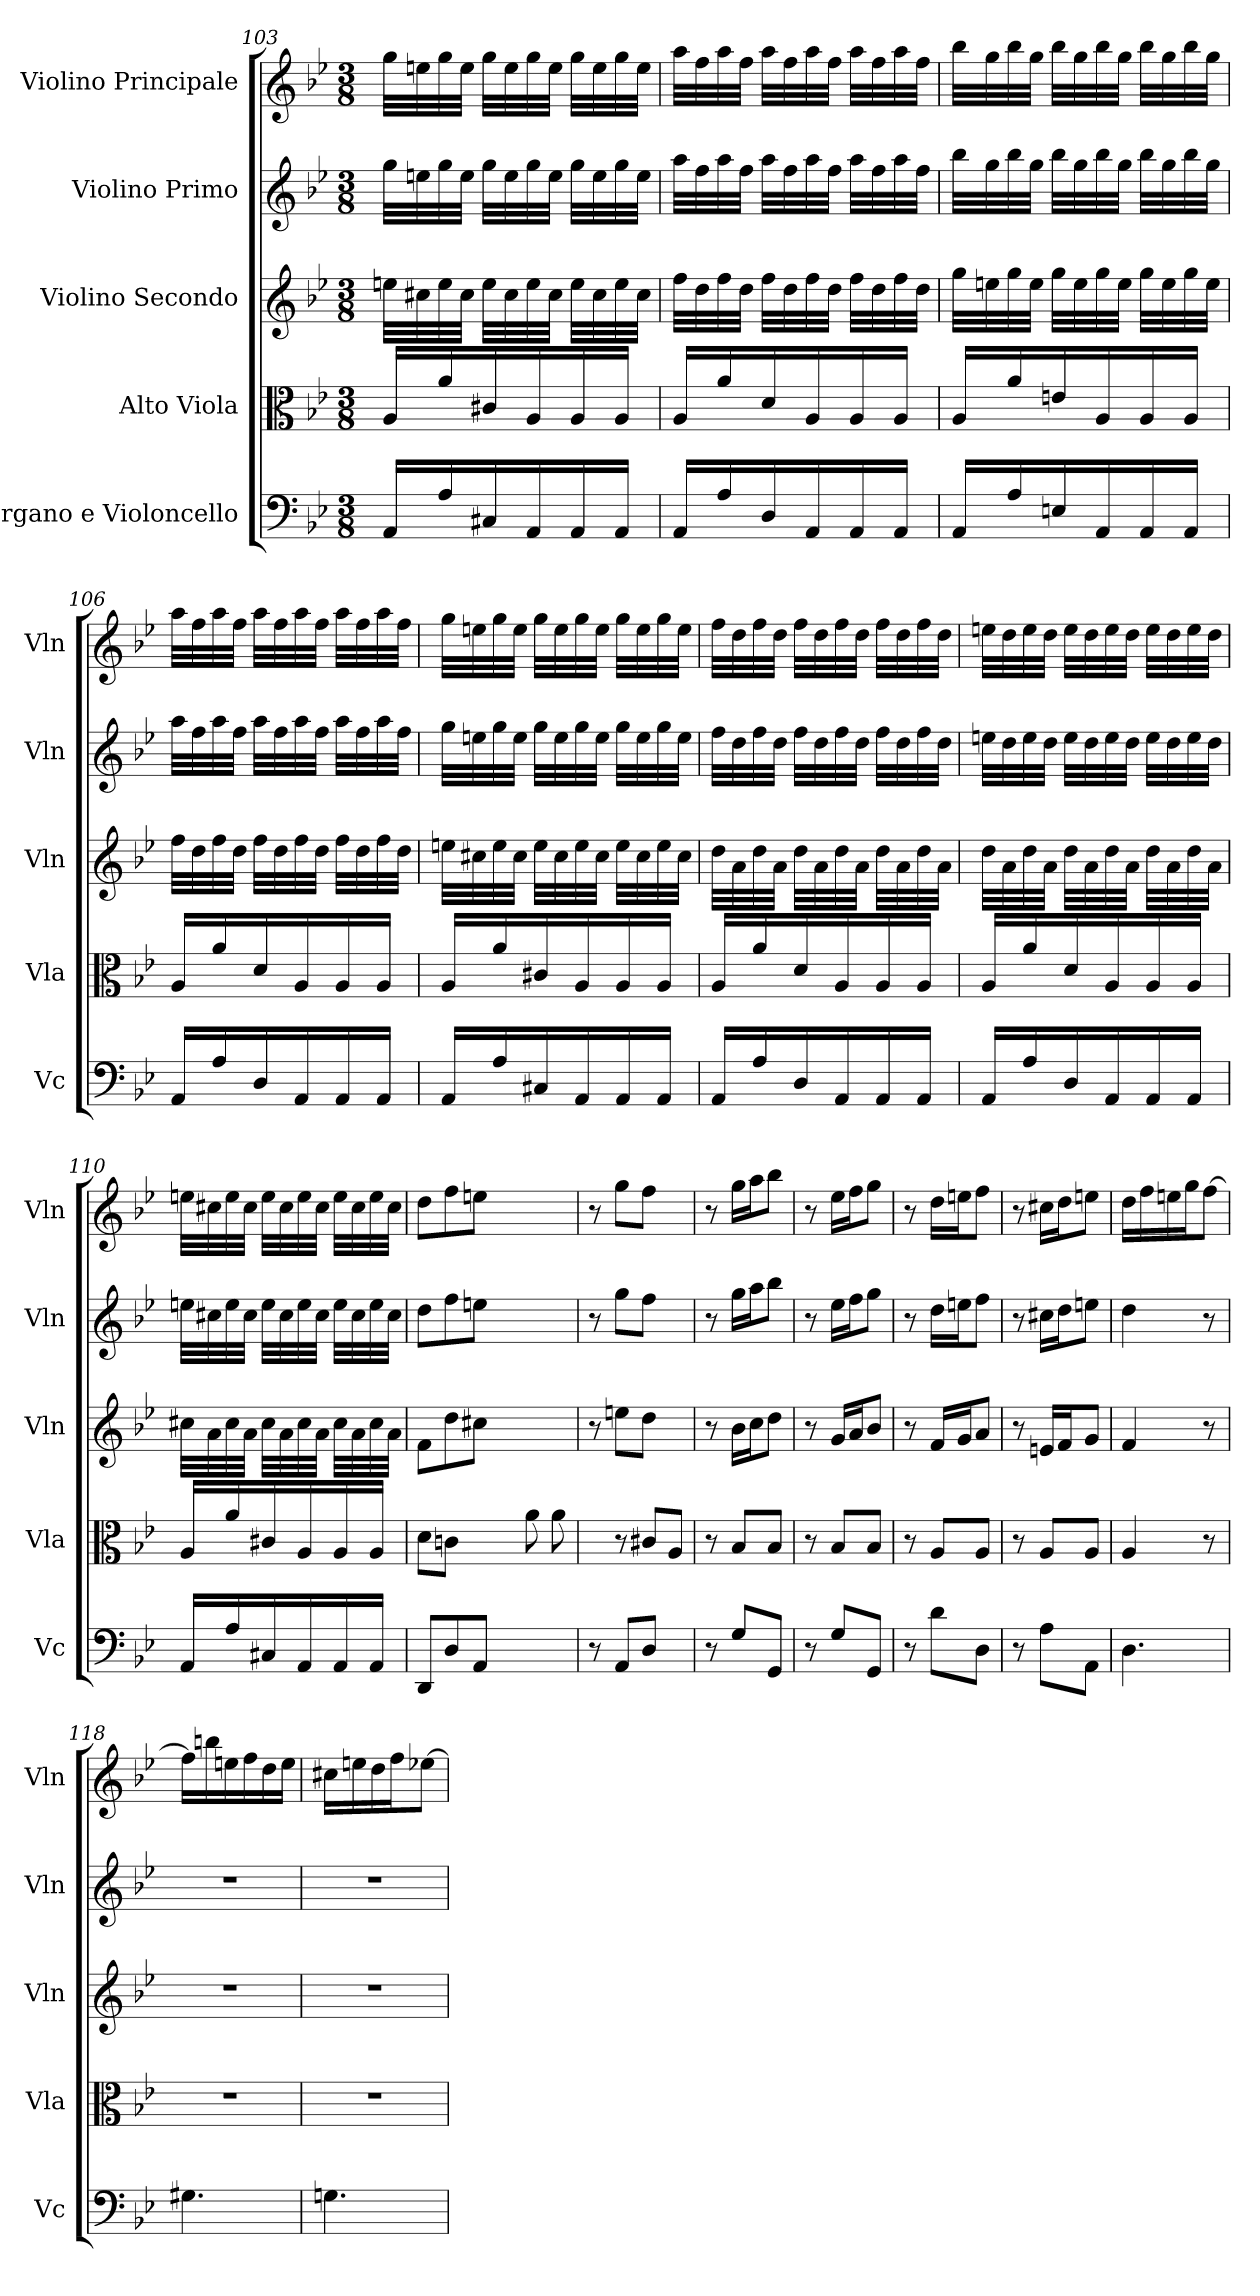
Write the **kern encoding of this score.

**kern	**kern	**kern	**kern	**kern
*part5	*part4	*part3	*part2	*part1
*staff5	*staff4	*staff3	*staff2	*staff1
*I"Organo e Violoncello	*I"Alto Viola	*I"Violino Secondo	*I"Violino Primo	*I"Violino Principale
*I'Vc	*I'Vla	*I'Vln	*I'Vln	*I'Vln
*clefF4	*clefC3	*clefG2	*clefG2	*clefG2
*k[b-e-]	*k[b-e-]	*k[b-e-]	*k[b-e-]	*k[b-e-]
*M3/8	*M3/8	*M3/8	*M3/8	*M3/8
=103	=103	=103	=103	=103
16AA/LL	16A/LL	32een\LLL	32gg\LLL	32gg\LLL
.	.	32cc#X\	32een\	32een\
16A/	16a/	32ee\	32gg\	32gg\
.	.	32cc#\JJJ	32ee\JJJ	32ee\JJJ
16C#X/	16c#X/	32ee\LLL	32gg\LLL	32gg\LLL
.	.	32cc#\	32ee\	32ee\
16AA/	16A/	32ee\	32gg\	32gg\
.	.	32cc#\JJJ	32ee\JJJ	32ee\JJJ
16AA/	16A/	32ee\LLL	32gg\LLL	32gg\LLL
.	.	32cc#\	32ee\	32ee\
16AA/JJ	16A/JJ	32ee\	32gg\	32gg\
.	.	32cc#\JJJ	32ee\JJJ	32ee\JJJ
=104	=104	=104	=104	=104
16AA/LL	16A/LL	32ff\LLL	32aa\LLL	32aa\LLL
.	.	32dd\	32ff\	32ff\
16A/	16a/	32ff\	32aa\	32aa\
.	.	32dd\JJJ	32ff\JJJ	32ff\JJJ
16D/	16d/	32ff\LLL	32aa\LLL	32aa\LLL
.	.	32dd\	32ff\	32ff\
16AA/	16A/	32ff\	32aa\	32aa\
.	.	32dd\JJJ	32ff\JJJ	32ff\JJJ
16AA/	16A/	32ff\LLL	32aa\LLL	32aa\LLL
.	.	32dd\	32ff\	32ff\
16AA/JJ	16A/JJ	32ff\	32aa\	32aa\
.	.	32dd\JJJ	32ff\JJJ	32ff\JJJ
=105	=105	=105	=105	=105
16AA/LL	16A/LL	32gg\LLL	32bb-\LLL	32bb-\LLL
.	.	32een\	32gg\	32gg\
16A/	16a/	32gg\	32bb-\	32bb-\
.	.	32ee\JJJ	32gg\JJJ	32gg\JJJ
16En/	16en/	32gg\LLL	32bb-\LLL	32bb-\LLL
.	.	32ee\	32gg\	32gg\
16AA/	16A/	32gg\	32bb-\	32bb-\
.	.	32ee\JJJ	32gg\JJJ	32gg\JJJ
16AA/	16A/	32gg\LLL	32bb-\LLL	32bb-\LLL
.	.	32ee\	32gg\	32gg\
16AA/JJ	16A/JJ	32gg\	32bb-\	32bb-\
.	.	32ee\JJJ	32gg\JJJ	32gg\JJJ
=106	=106	=106	=106	=106
16AA/LL	16A/LL	32ff\LLL	32aa\LLL	32aa\LLL
.	.	32dd\	32ff\	32ff\
16A/	16a/	32ff\	32aa\	32aa\
.	.	32dd\JJJ	32ff\JJJ	32ff\JJJ
16D/	16d/	32ff\LLL	32aa\LLL	32aa\LLL
.	.	32dd\	32ff\	32ff\
16AA/	16A/	32ff\	32aa\	32aa\
.	.	32dd\JJJ	32ff\JJJ	32ff\JJJ
16AA/	16A/	32ff\LLL	32aa\LLL	32aa\LLL
.	.	32dd\	32ff\	32ff\
16AA/JJ	16A/JJ	32ff\	32aa\	32aa\
.	.	32dd\JJJ	32ff\JJJ	32ff\JJJ
=107	=107	=107	=107	=107
16AA/LL	16A/LL	32een\LLL	32gg\LLL	32gg\LLL
.	.	32cc#X\	32een\	32een\
16A/	16a/	32ee\	32gg\	32gg\
.	.	32cc#\JJJ	32ee\JJJ	32ee\JJJ
16C#X/	16c#X/	32ee\LLL	32gg\LLL	32gg\LLL
.	.	32cc#\	32ee\	32ee\
16AA/	16A/	32ee\	32gg\	32gg\
.	.	32cc#\JJJ	32ee\JJJ	32ee\JJJ
16AA/	16A/	32ee\LLL	32gg\LLL	32gg\LLL
.	.	32cc#\	32ee\	32ee\
16AA/JJ	16A/JJ	32ee\	32gg\	32gg\
.	.	32cc#\JJJ	32ee\JJJ	32ee\JJJ
=108	=108	=108	=108	=108
16AA/LL	16A/LL	32dd\LLL	32ff\LLL	32ff\LLL
.	.	32a\	32dd\	32dd\
16A/	16a/	32dd\	32ff\	32ff\
.	.	32a\JJJ	32dd\JJJ	32dd\JJJ
16D/	16d/	32dd\LLL	32ff\LLL	32ff\LLL
.	.	32a\	32dd\	32dd\
16AA/	16A/	32dd\	32ff\	32ff\
.	.	32a\JJJ	32dd\JJJ	32dd\JJJ
16AA/	16A/	32dd\LLL	32ff\LLL	32ff\LLL
.	.	32a\	32dd\	32dd\
16AA/JJ	16A/JJ	32dd\	32ff\	32ff\
.	.	32a\JJJ	32dd\JJJ	32dd\JJJ
=109	=109	=109	=109	=109
16AA/LL	16A/LL	32dd\LLL	32een\LLL	32een\LLL
.	.	32a\	32dd\	32dd\
16A/	16a/	32dd\	32ee\	32ee\
.	.	32a\JJJ	32dd\JJJ	32dd\JJJ
16D/	16d/	32dd\LLL	32ee\LLL	32ee\LLL
.	.	32a\	32dd\	32dd\
16AA/	16A/	32dd\	32ee\	32ee\
.	.	32a\JJJ	32dd\JJJ	32dd\JJJ
16AA/	16A/	32dd\LLL	32ee\LLL	32ee\LLL
.	.	32a\	32dd\	32dd\
16AA/JJ	16A/JJ	32dd\	32ee\	32ee\
.	.	32a\JJJ	32dd\JJJ	32dd\JJJ
=110	=110	=110	=110	=110
16AA/LL	16A/LL	32cc#X\LLL	32een\LLL	32een\LLL
.	.	32a\	32cc#X\	32cc#X\
16A/	16a/	32cc#\	32ee\	32ee\
.	.	32a\JJJ	32cc#\JJJ	32cc#\JJJ
16C#X/	16c#X/	32cc#\LLL	32ee\LLL	32ee\LLL
.	.	32a\	32cc#\	32cc#\
16AA/	16A/	32cc#\	32ee\	32ee\
.	.	32a\JJJ	32cc#\JJJ	32cc#\JJJ
16AA/	16A/	32cc#\LLL	32ee\LLL	32ee\LLL
.	.	32a\	32cc#\	32cc#\
16AA/JJ	16A/JJ	32cc#\	32ee\	32ee\
.	.	32a\JJJ	32cc#\JJJ	32cc#\JJJ
=111	=111	=111	=111	=111
8DD/L	8d\L	8f\L	8dd\L	8dd\L
8D/	8cn\J	8dd\	8ff\	8ff\
8AA/J	8ryy	8cc#X\J	8een\J	8een\J
4.ryy	8ryy	4.ryy	4.ryy	4.ryy
.	8a\	.	.	.
.	8a\	.	.	.
=112	=112	=112	=112	=112
8r	8ryy	8r	8r	8r
8AA/L	8r	8een\L	8gg\L	8gg\L
8D/J	8c#X/L	8dd\J	8ff\J	8ff\J
8ryy	8A/J	8ryy	8ryy	8ryy
=113	=113	=113	=113	=113
8r	8r	8r	8r	8r
8G/L	8B-/L	16b-\LL	16gg\LL	16gg\LL
.	.	16cc\J	16aa\J	16aa\J
8GG/J	8B-/J	8dd\J	8bb-\J	8bb-\J
=114	=114	=114	=114	=114
8r	8r	8r	8r	8r
8G/L	8B-/L	16g/LL	16ee-\LL	16ee-\LL
.	.	16a/J	16ff\J	16ff\J
8GG/J	8B-/J	8b-/J	8gg\J	8gg\J
=115	=115	=115	=115	=115
8r	8r	8r	8r	8r
8d\L	8A/L	16f/LL	16dd\LL	16dd\LL
.	.	16g/J	16een\J	16een\J
8D\J	8A/J	8a/J	8ff\J	8ff\J
=116	=116	=116	=116	=116
8r	8r	8r	8r	8r
8A\L	8A/L	16en/LL	16cc#X\LL	16cc#X\LL
.	.	16f/J	16dd\J	16dd\J
8AA\J	8A/J	8g/J	8een\J	8een\J
=117	=117	=117	=117	=117
4.D\	4A/	4f/	4dd\	16dd\LL
.	.	.	.	16ff\
.	.	.	.	16een\
.	.	.	.	16gg\J
.	8r	8r	8r	[8ff\J
=118	=118	=118	=118	=118
4.G#X\	4.r	4.r	4.r	16ff\LL]
.	.	.	.	16bbn\
.	.	.	.	16een\
.	.	.	.	16ff\
.	.	.	.	16dd\
.	.	.	.	16ee\JJ
=119	=119	=119	=119	=119
4.Gn\	4.r	4.r	4.r	16cc#X\LL
.	.	.	.	16een\
.	.	.	.	16dd\
.	.	.	.	16ff\J
.	.	.	.	[8ee-X\J
=	=	=	=	=
*-	*-	*-	*-	*-
